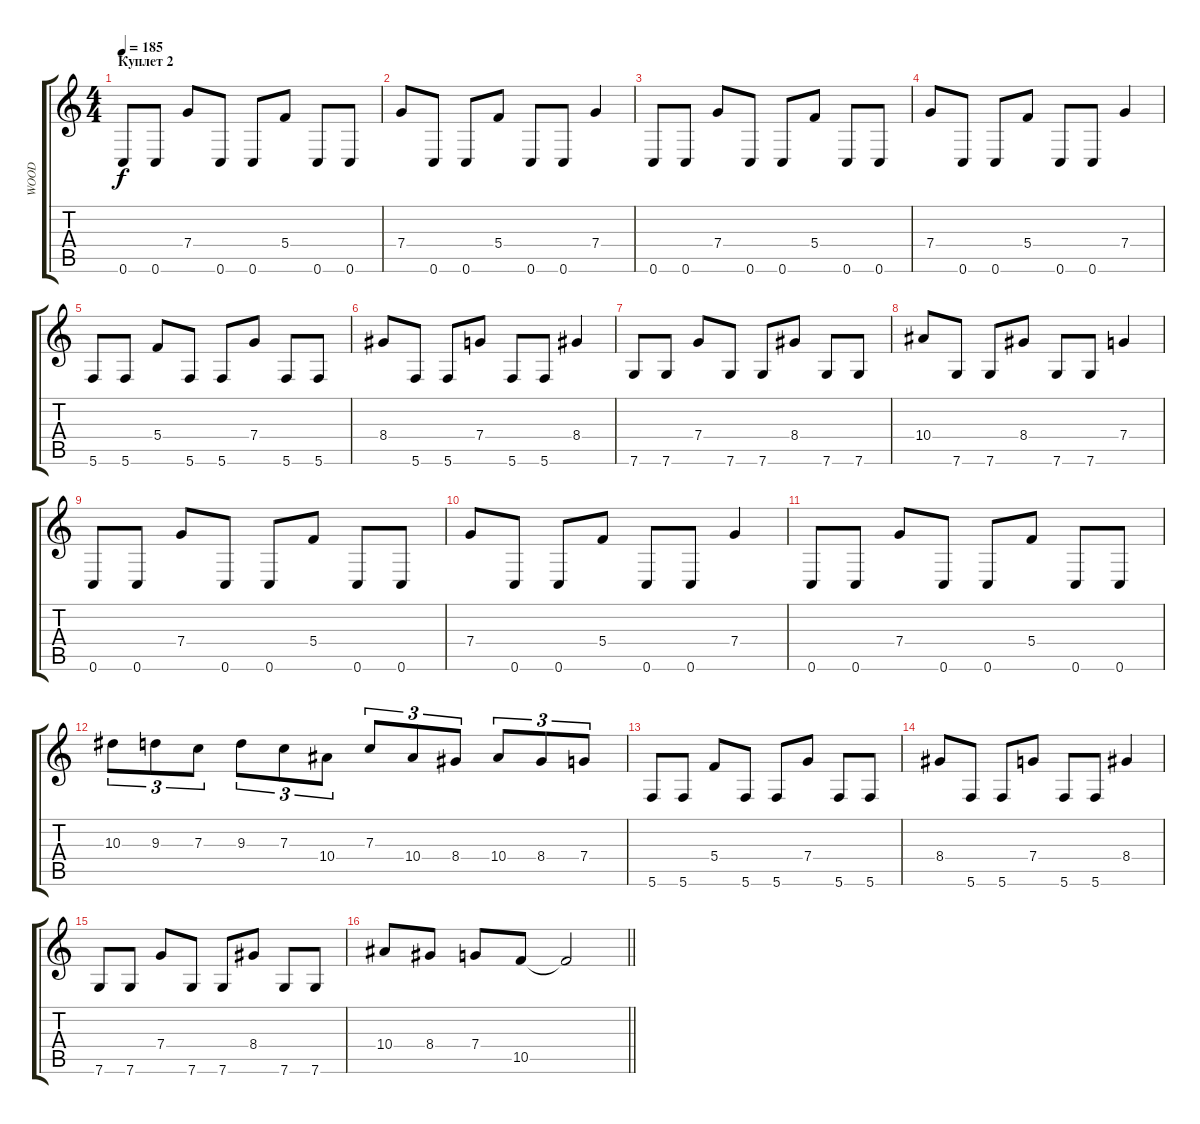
\track ("WOOD" "WOOD") {instrument distortionguitar}
\staff {score tabs}
\tuning (D4 A3 F3 C3 G2 C2) {hide}
\ts (4 4)
\section ("" "Куплет 2")
\tempo 185
\clef g2
\ks c
0.6.8{dy f} 0.6.8 7.4.8 0.6.8 0.6.8 5.4.8 0.6.8 0.6.8 |
7.4.8 0.6.8 0.6.8 5.4.8 0.6.8 0.6.8 7.4.4 |
0.6.8 0.6.8 7.4.8 0.6.8 0.6.8 5.4.8 0.6.8 0.6.8 |
7.4.8 0.6.8 0.6.8 5.4.8 0.6.8 0.6.8 7.4.4 |
5.6.8 5.6.8 5.4.8 5.6.8 5.6.8 7.4.8 5.6.8 5.6.8 |
8.4.8 5.6.8 5.6.8 7.4.8 5.6.8 5.6.8 8.4.4 |
7.6.8 7.6.8 7.4.8 7.6.8 7.6.8 8.4.8 7.6.8 7.6.8 |
10.4.8 7.6.8 7.6.8 8.4.8 7.6.8 7.6.8 7.4.4 |
0.6.8 0.6.8 7.4.8 0.6.8 0.6.8 5.4.8 0.6.8 0.6.8 |
7.4.8 0.6.8 0.6.8 5.4.8 0.6.8 0.6.8 7.4.4 |
0.6.8 0.6.8 7.4.8 0.6.8 0.6.8 5.4.8 0.6.8 0.6.8 |
10.3.8{tu (3 2)} 9.3.8{tu (3 2)} 7.3.8{tu (3 2)} 9.3.8{tu (3 2)} 7.3.8{tu (3 2)} 10.4.8{tu (3 2)} 7.3.8{tu (3 2)} 10.4.8{tu (3 2)} 8.4.8{tu (3 2)} 10.4.8{tu (3 2)} 8.4.8{tu (3 2)} 7.4.8{tu (3 2)} |
5.6.8 5.6.8 5.4.8 5.6.8 5.6.8 7.4.8 5.6.8 5.6.8 |
8.4.8 5.6.8 5.6.8 7.4.8 5.6.8 5.6.8 8.4.4 |
7.6.8 7.6.8 7.4.8 7.6.8 7.6.8 8.4.8 7.6.8 7.6.8 |
\barLineRight lightlight
10.4.8 8.4.8 7.4.8 10.5.8 10.5{t}.2
